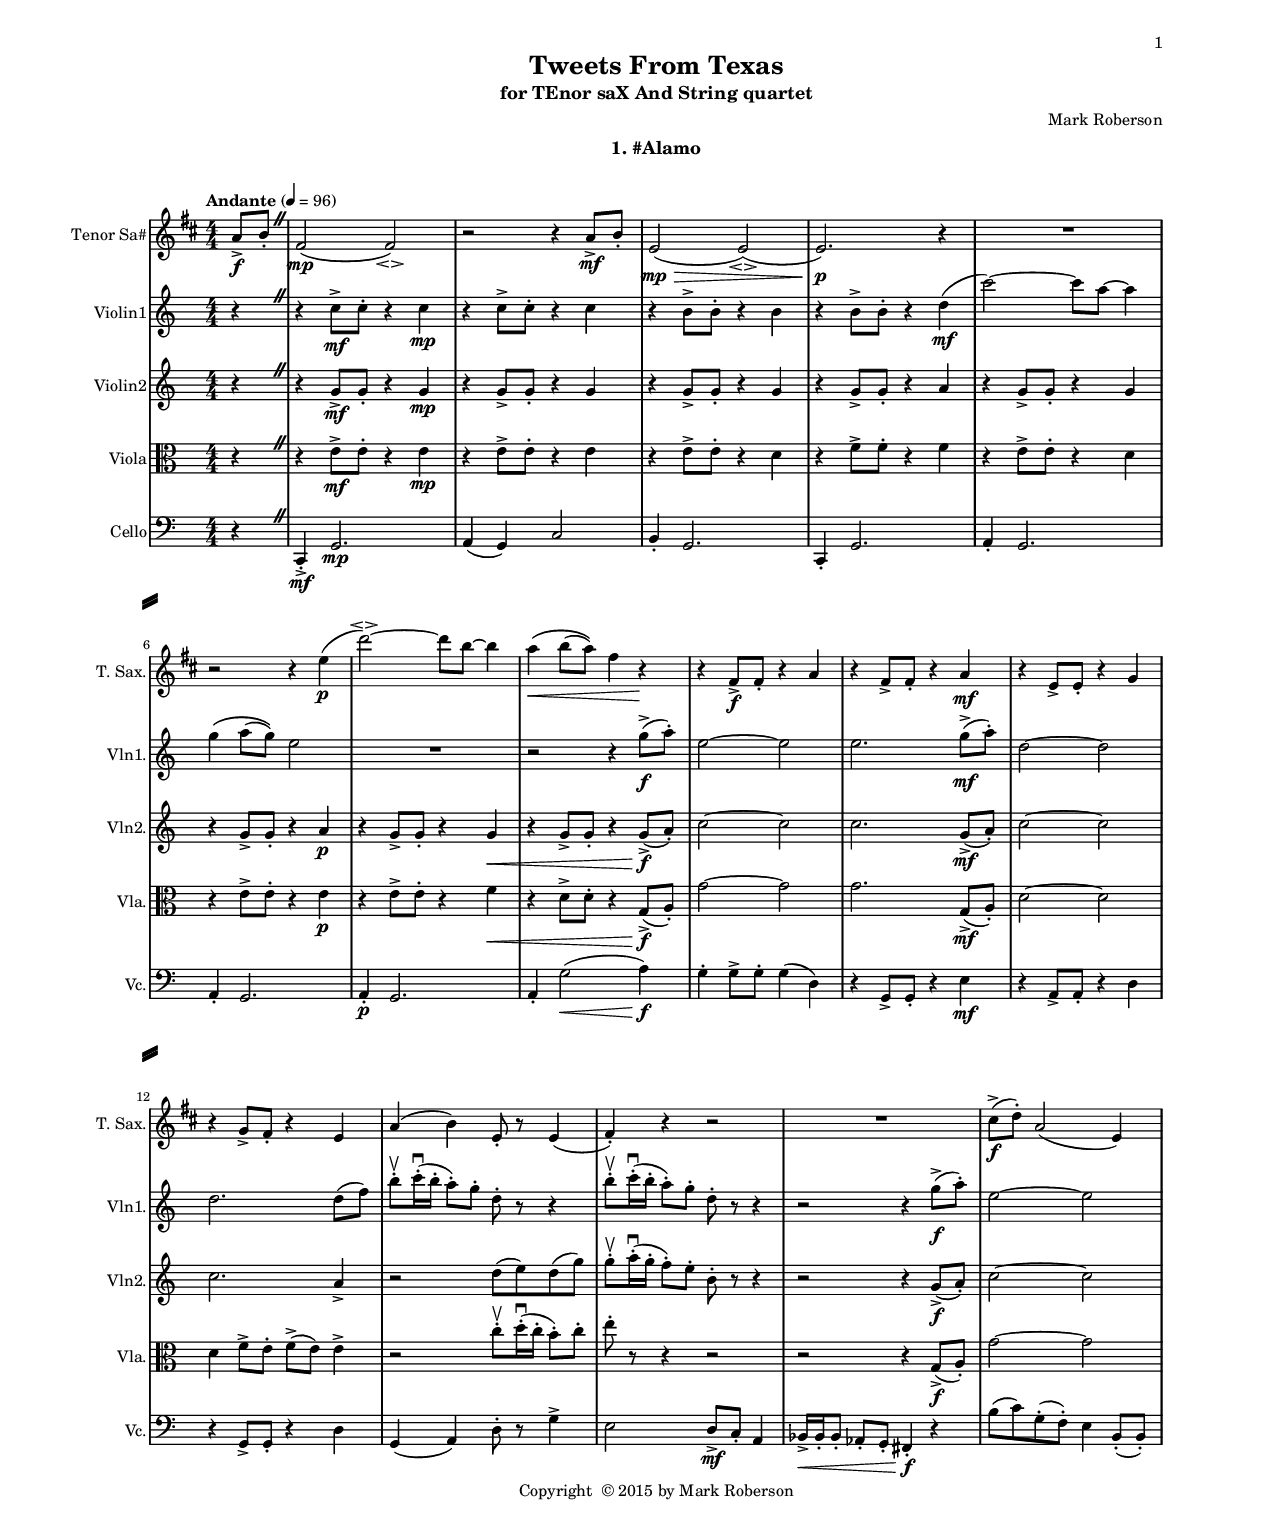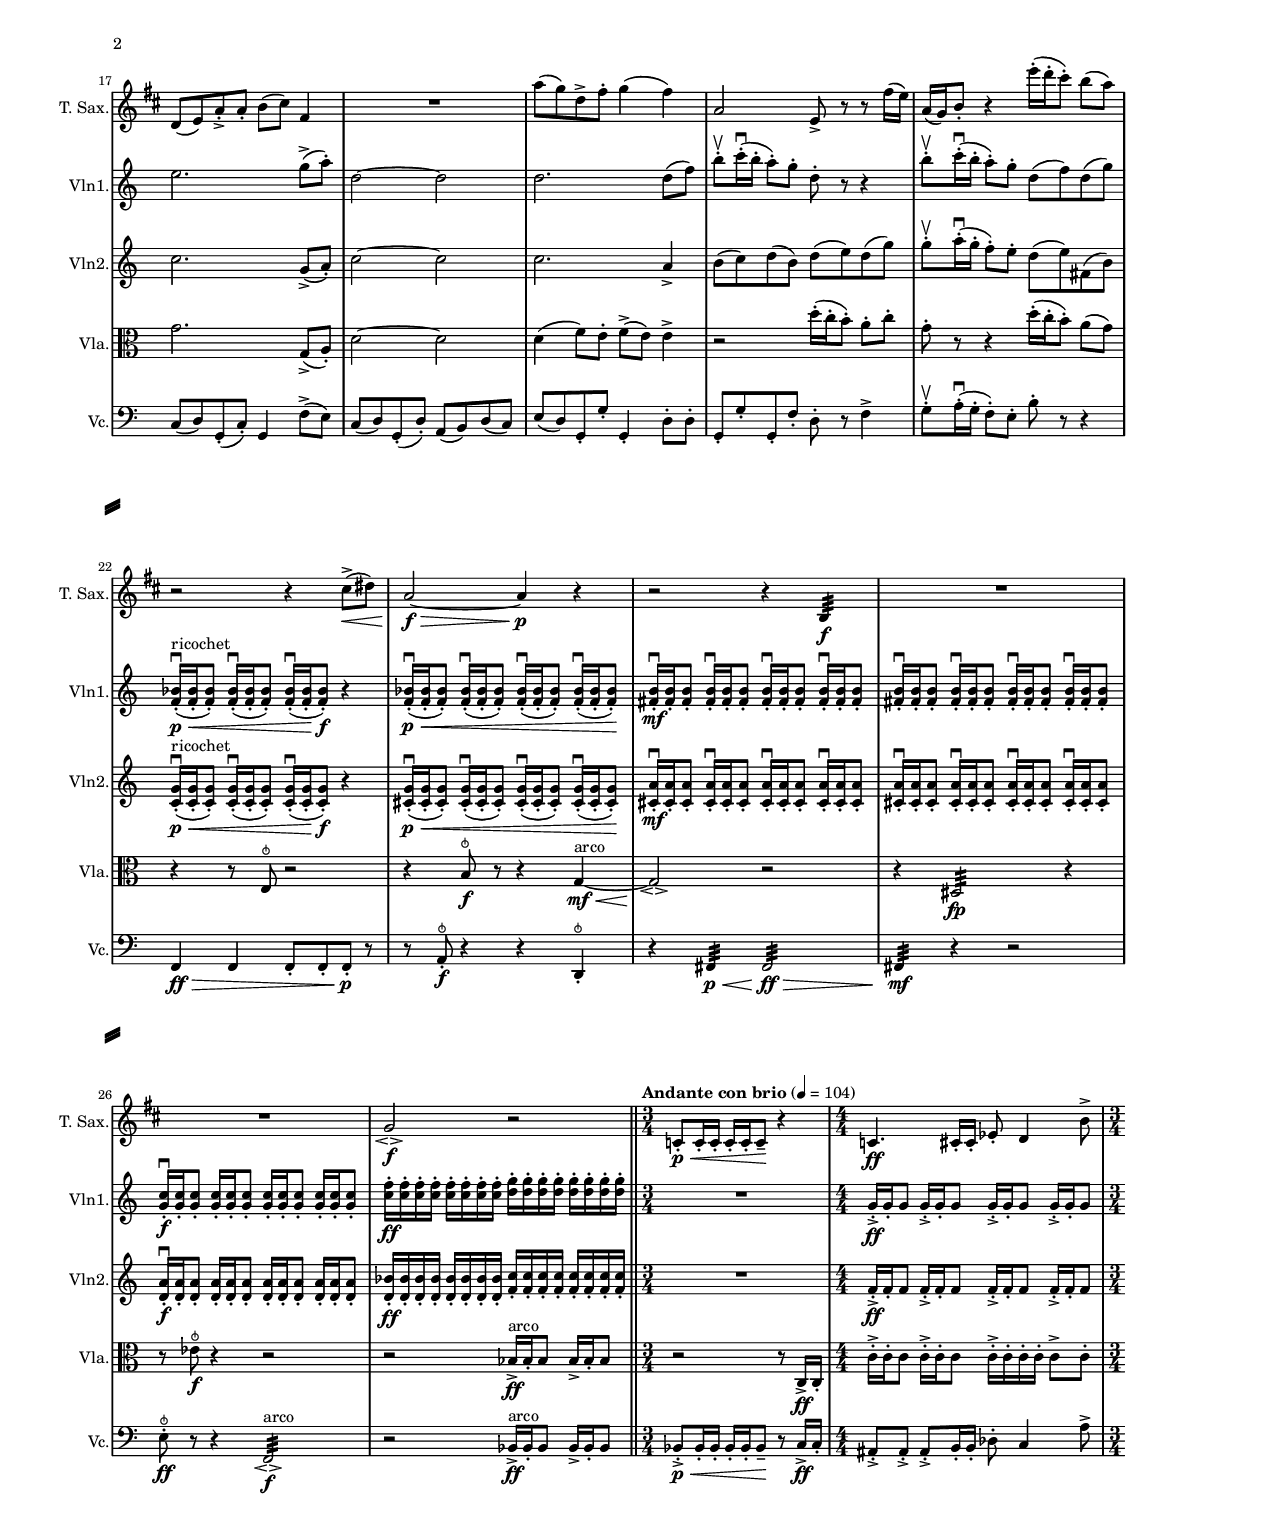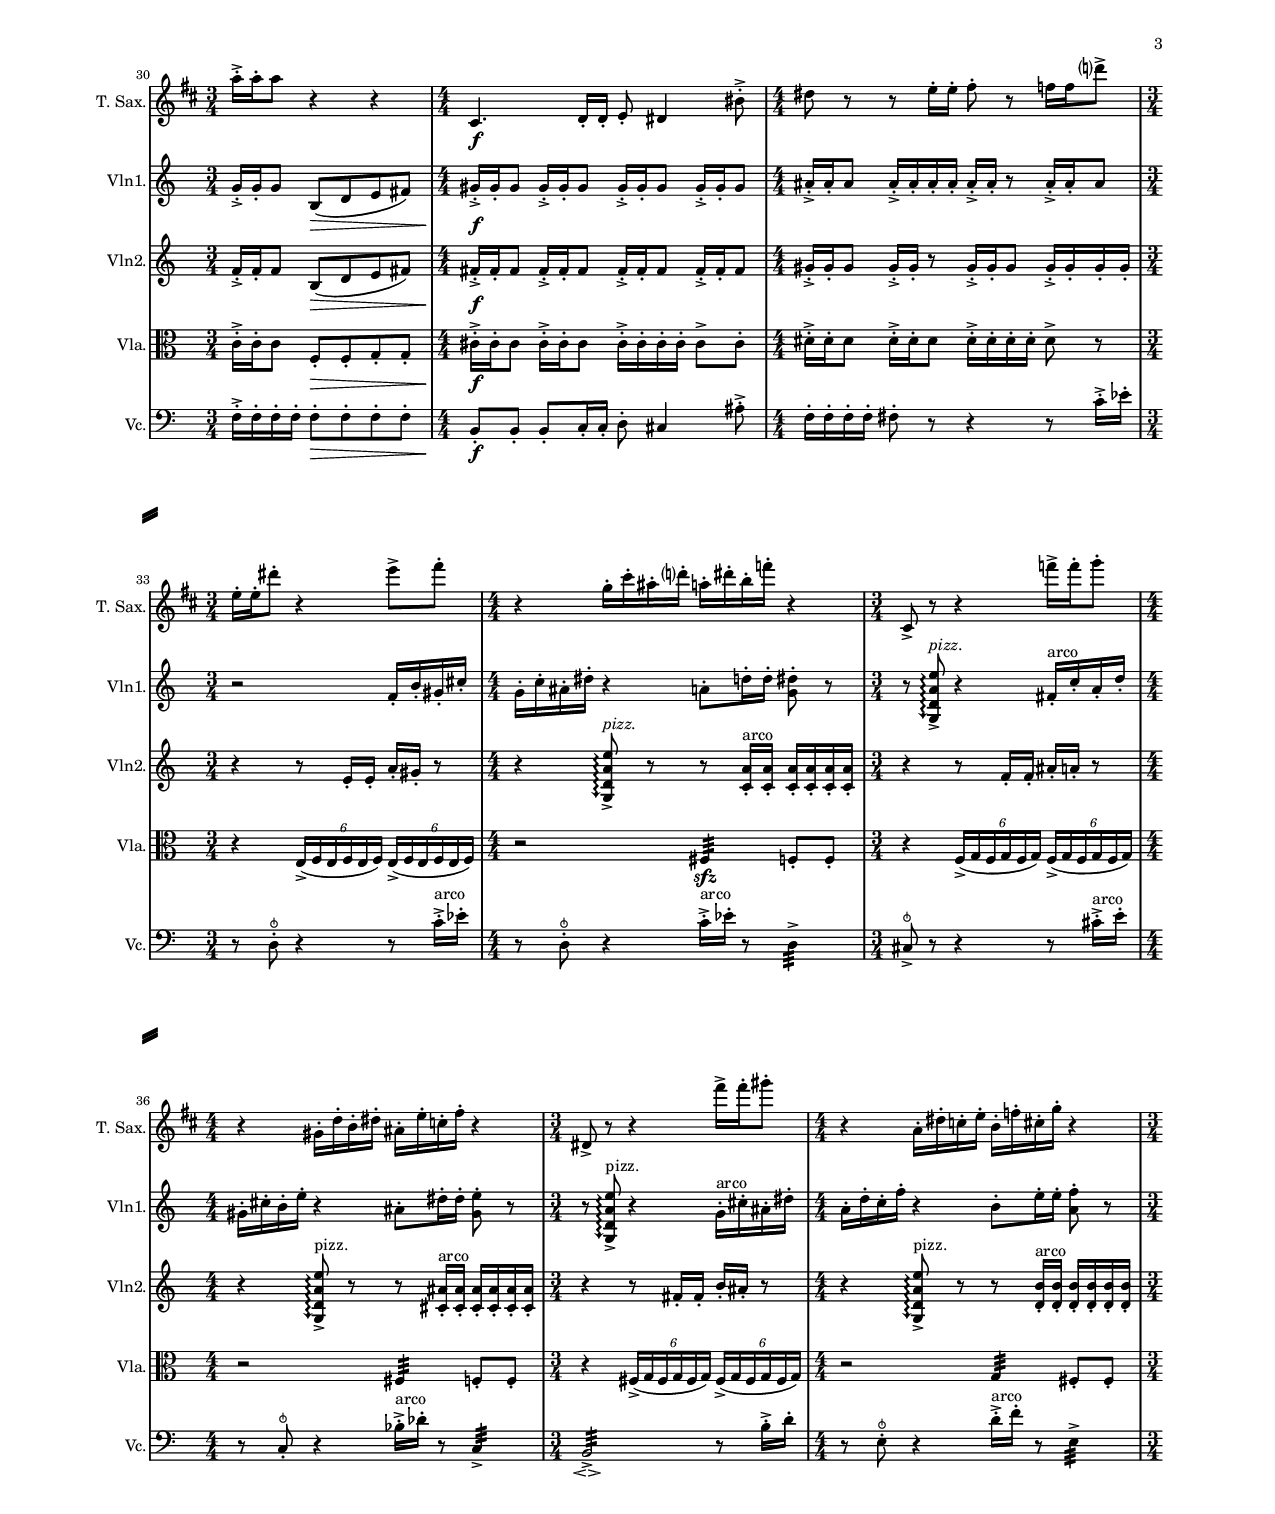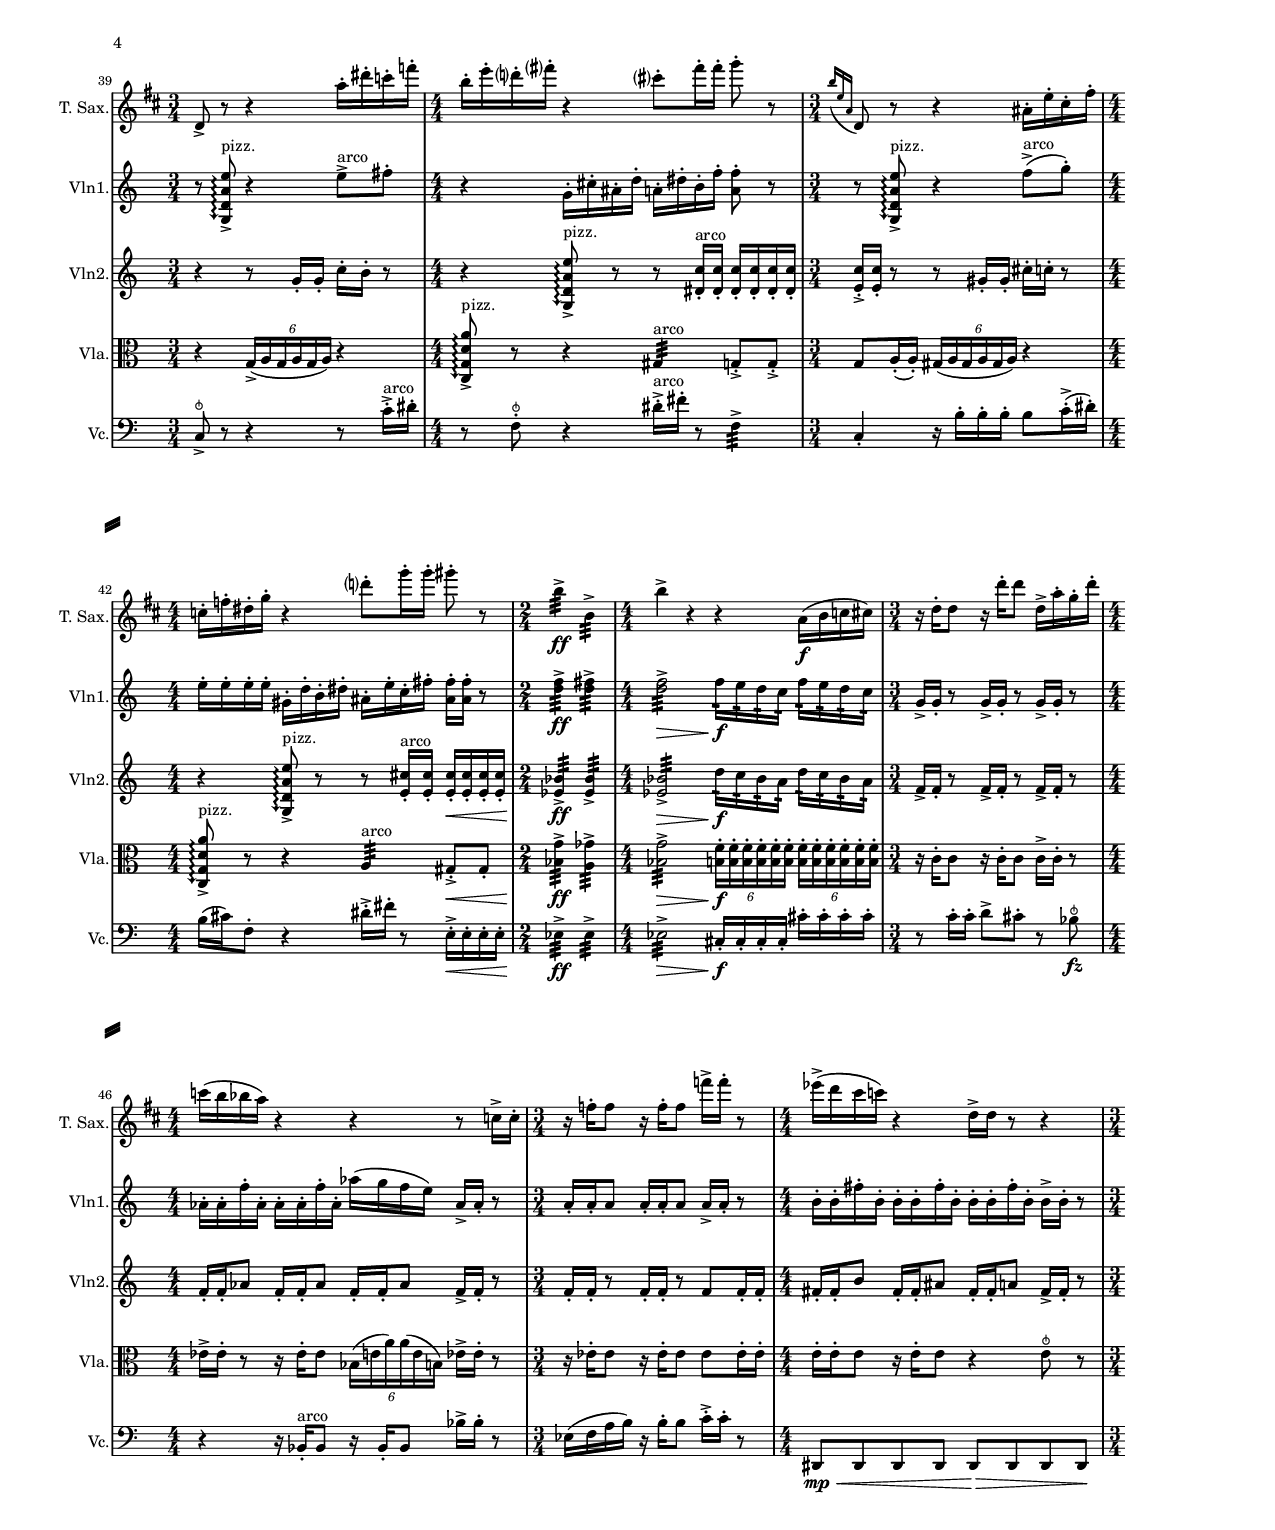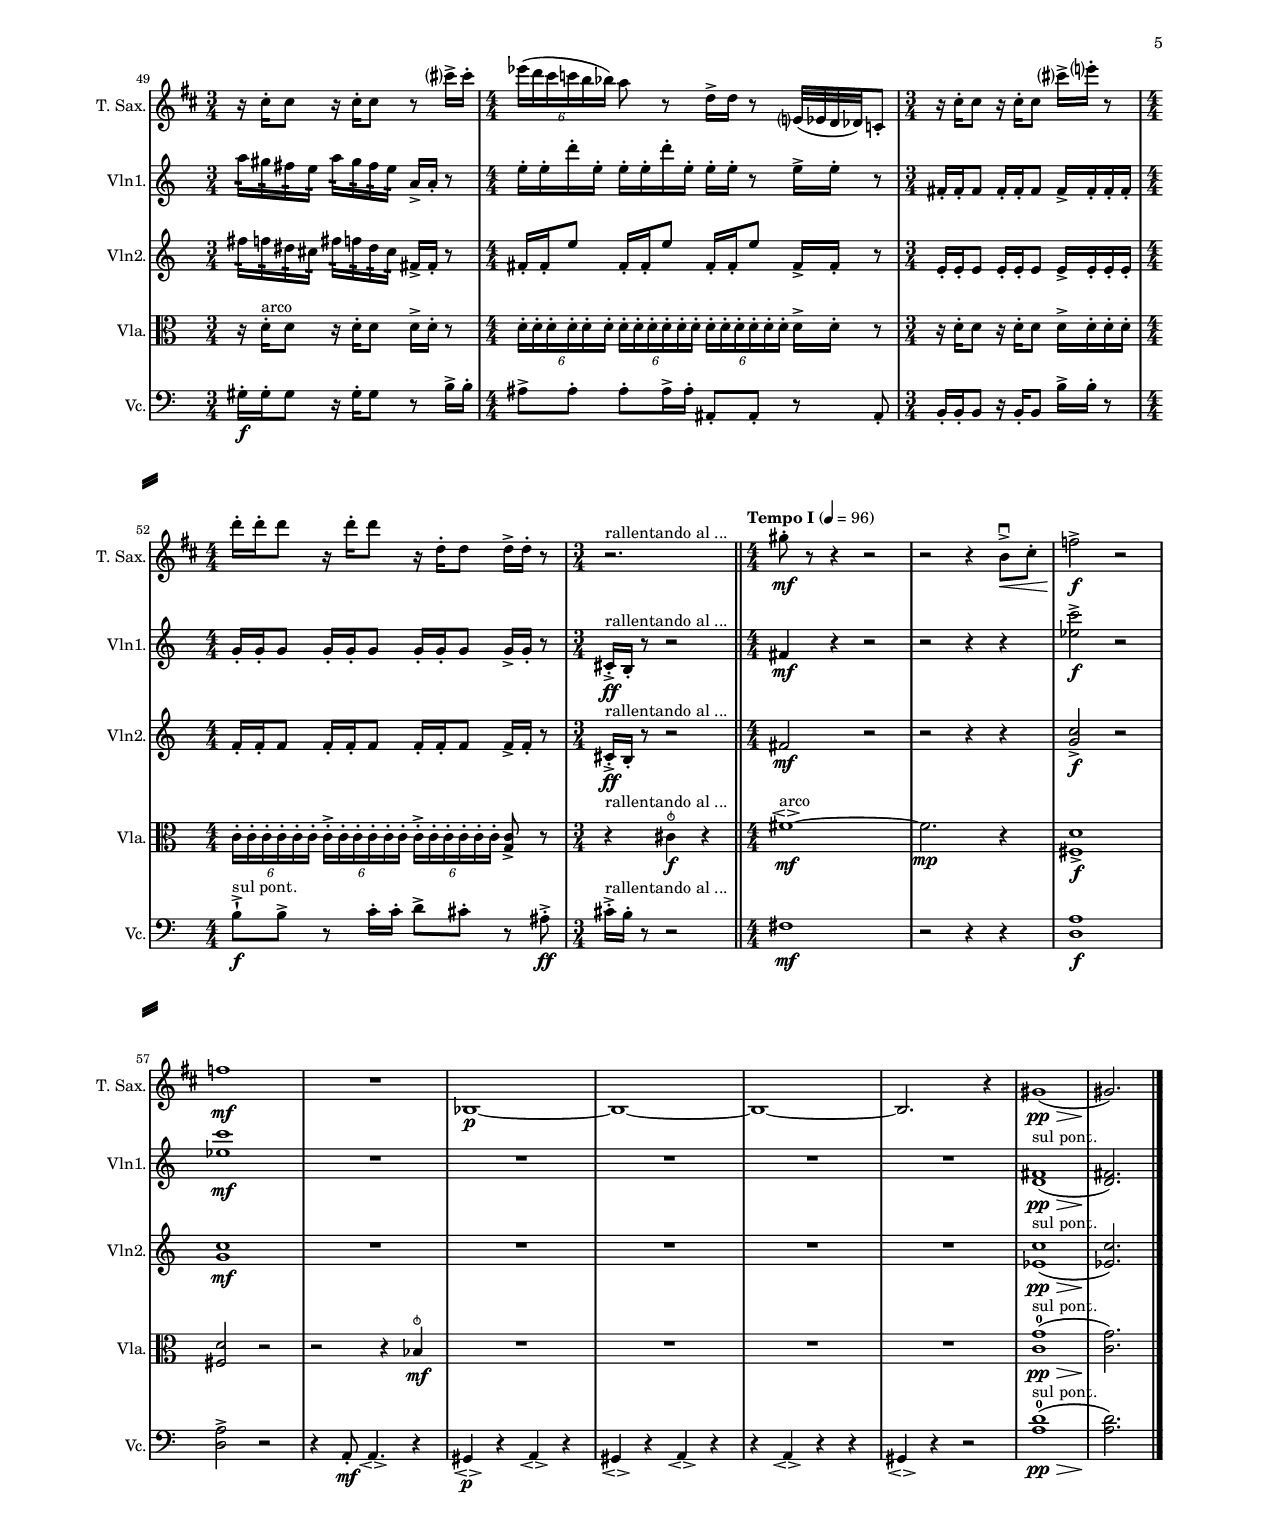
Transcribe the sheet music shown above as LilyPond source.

%=============================================
%   created by MuseScore Version: 1.3
%          Monday, July 13, 2015
%=============================================

\version "2.12.0"


#(set-default-paper-size "letter")
#(set-global-staff-size 14)

\paper {
  inner-margin = 0.75\in
  outer-margin = 0.75\in
  top-margin    = 0.5\in
  bottom-margin = 0.75\in
  indent = 0 \mm 
  ragged-last-bottom = ##f
  ragged-bottom = ##f  
  system-separator-markup = \slashSeparator 
  first-page-number = 1
  print-first-page-number = ##t  
  two-sided = ##t
  binding-offset = 0.25\in
  print-all-headers = ##t
  }

\header {
    title = "Tweets From Texas"
    subtitle = "for TEnor saX And String quartet"
    %    subtitle = "1. #Alamo"
    composer = "Mark Roberson"
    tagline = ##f
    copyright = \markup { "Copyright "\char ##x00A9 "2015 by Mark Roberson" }    
    }

ATSaxvoiceAA = \relative c'{
    \set Staff.instrumentName = #"Tenor Sa#"
    \set Staff.shortInstrumentName = #"T. Sax."
    \clef treble
    %staffkeysig
    \key d \major 
    %barkeysig: 
    \key d \major 
    %bartimesig: 
    \time 4/4 
    \partial 4*1
    \override BreathingSign #'text = \markup {
      \musicglyph #"scripts.caesura.straight"
    }
    \tempo "Andante" 4 = 96  
    a'8->  \f b-.  \breathe      | % 1
    fis2( \mp fis\espressivo )      | % 2
    r r4 a8->  \mf b-.       | % 3
    e,2( \> \mp e\espressivo )(      | % 4
    e2.) \! \p r4      | % 5
    R1  | % 
    r2 r4 e'( \p      | % 7
    d'2~\espressivo ) d8 b~ b4      | % 8
    a\( \< b8( a)\) fis4 r \!     | % 9
    r fis,8->  \f fis-.  r4 a      | % 10
    r fis8->  fis-.  r4 a \mf     | % 11
    r e8->  e-.  r4 g      | % 12
    r g8->  fis-.  r4 e       | % 13
    a( b) e,8-.  r e4(      | % 14
    fis-. ) r r2      | % 15
    R1     | % 16
    cis'8-> \f ( d-. ) a2( e4)      | % 17
    d8( e) a-> -.  a-.  b( cis) fis,4      | % 18
    R1  | % 
    a'8( g) d->  fis-.  g4( fis)      | % 20
    a,2 e8->  r r fis'16( e)      | % 21
    a,( g) b8-.  r4 e'16-. ( d-.  cis8-. ) b( a)      | % 22
    r2 r4 cis,8-> ( \< dis)      | % 23
    a2~ \> \! \f a4 \! \p r      | % 24
    r2 r4 b,:32  \f      | % 25
    R1 *2  | % 
    g'2\espressivo  \f r       \bar "||"   | % 28
    %bartimesig: 
    \time 3/4 
    \tempo "Andante con brio" 4 = 104
    c,8-.  \< \p c16-.  c-.  c-.  c-.  c8--  \! r4      | % 29
    %bartimesig: 
    \time 4/4 
    c4. \ff cis16-.  cis-.  ees8-.  d4 b'8->       | % 30
    %bartimesig: 
    \time 3/4 
    a'16-> -.  a-.  a8 r4 r %bartimesig: 
    \time 3/4 
         | % 31
    %bartimesig: 
    \time 4/4 
    cis,,4. \f d16-.  d-.  e8-.  dis4 bis'8-> -.       | % 32
    %bartimesig: 
    \time 4/4 
    dis8 r r e16-.  e-.  fis8-.  r f16 f d'8->       | % 33
    %bartimesig: 
    \time 3/4 
    e,16-.  e-.  dis'8-.  r4 e8->  fis-.       | % 34
    %bartimesig: 
    \time 4/4 
    r4 g,16-.  cis-.  ais-.  d-.  a-.  dis-.  b-.  f'-.  r4      | % 35
    %bartimesig: 
    \time 3/4 
    cis,,8->  r r4 f''16->  f-.  g8-.       | % 36
    %bartimesig: 
    \time 4/4 
    r4 gis,,16-.  d'-.  b-.  dis-.  ais-.  e'-.  c-.  fis-.  r4      | % 37
    %bartimesig: 
    \time 3/4 
    dis,8->  r r4 fis''16->  fis-.  gis8-.       | % 38
    %bartimesig: 
    \time 4/4 
    r4 a,,16-.  dis-.  c-.  e-.  b-.  f'-.  cis-.  g'-.  r4      | % 39
    %bartimesig: 
    \time 3/4 
    d,8->  r r4 a''16-.  dis-.  c-.  f-.       | % 40
    %bartimesig: 
    \time 4/4 
    b,16-.  e-.  d-.  fis-.  r4 cis8-.  fis16-.  fis-.  g8-.  r      | % 41
    %bartimesig: 
    \time 3/4 
    \grace {\stemUp b,16(  [ e, a, ] } \stemNeutral d,8) r r4 ais'16-.  e'-.  cis-.  fis-.       | % 42
    %bartimesig: 
    \time 4/4 
    c16-.  f-.  dis-.  g-.  r4 d'8-.  g16-.  g-.  gis8-.  r      | % 43
    %bartimesig: 
    \time 2/4 
    b,4:32 ->  \ff b,:32 ->       | % 44
    %bartimesig: 
    \time 4/4 
    b'4->  r r a,16( \f b c cis)      | % 45
    %bartimesig: 
    \time 3/4 
    r16 d-.  d8 r16 d'-.  d8 d,16->  a'-.  g-.  d'-.       | % 46
    %bartimesig: 
    \time 4/4 
    c16( b bes a) r4 r r8 c,16->  c-.       | % 47
    %bartimesig: 
    \time 3/4 
    r16 f-.  f8 r16 f-.  f8 f'16->  f-.  r8      | % 48
    %bartimesig: 
    \time 4/4 
    ees16-> ( d cis c) r4 d,16->  d r8 r4      | % 49
    %bartimesig: 
    \time 3/4 
    r16 cis-.  cis8 r16 cis-.  cis8 r cis'16->  cis-.       | % 50
    %bartimesig: 
    \time 4/4 
    \times 4/6{ees16( d cis c b bes)  } a8 r d,16->  d r8 e,32( ees d des) c8-.       | % 51
    %bartimesig: 
    \time 3/4 
    r16 cis'-.  cis8 r16 cis-.  cis8 cis'16->  e-.  r8      | % 52
    %bartimesig: 
    \time 4/4 
    d16-.  d-.  d8 r16 d-.  d8 r16 d,-.  d8 d16->  d-.  r8      | % 53
    %bartimesig: 
    \time 3/4 
    r2. ^\markup {\upright  "rallentando al ..."}      \bar "||"      | % 54
    %bartimesig: 
    \time 4/4 
    \tempo "Tempo I" 4 = 96  
    gis8-.  \mf r r4 r2     | % 55
    r2 r4 b,8-> \downbow  \< cis-.       | % 56
    f2-> \f r      | % 57
    f1 \mf     | % 58
    R1  | % 
    bes,,1~ \p      | % 60
    bes~      | % 61
    bes~      | % 62
    bes2. r4      | % 63
    gis'1( \> \pp      | % 64
    gis2.) \! \bar "|." 
}% end of last bar in partorvoice

 

AVlnvoiceBA = \relative c'{
    \set Staff.instrumentName = #"Violin1"
    \set Staff.shortInstrumentName = #"Vln1."
    \clef treble
    %staffkeysig
    \key c \major 
    %bartimesig: 
    \time 4/4 
    \partial 4*1
    \override BreathingSign #'text = \markup {
      \musicglyph #"scripts.caesura.straight"
    }
    \tempo "Andante" 4 = 96  
    r4 \breathe      | % 1
    r c'8->  \mf c-.  r4 c \mp      | % 2
    r c8->  c-.  r4 c      | % 3
    r b8->  b-.  r4 b      | % 4
    r b8->  b-.  r4 d( \mf      | % 5
    c'2~) c8 a~ a4      | % 6
    g\( a8( g)\) e2      | % 7
    R1  | % 
    r2 r4 g8-> ( \f a-. )      | % 9
    e2~ e      | % 10
    e2. g8-> ( \mf a-. )      | % 11
    d,2~ d      | % 12
    d2. d8( f)      | % 13
    b-. \upbow  c16-. \downbow ( b-.  a8-. ) g-.  d-.  r r4      | % 14
    b'8-. \upbow  c16-. \downbow ( b-.  a8-. ) g-.  d-.  r r4      | % 15
    r2 r4 g8-> ( \f a-. )      | % 16
    e2~ e      | % 17
    e2. g8-> ( a-. )      | % 18
    d,2~ d      | % 19
    d2. d8( f)      | % 20
    b-. \upbow  c16-. \downbow ( b-.  a8-. ) g-.  d-.  r r4      | % 21
    b'8-. \upbow  c16-. \downbow ( b-.  a8-. ) g-.  d( f) d( g)      | % 22
    <f, bes>16-. \downbow ( ^\markup {\upright  "ricochet"} \< \p <f bes>-.  <f bes>8-. ) <f bes>16-. \downbow ( <f bes>-.  <f bes>8-. ) <f bes>16-. \downbow ( <f bes>-.  <f bes>8-. ) \f r4      | % 23
    <f bes>16-. \downbow ( \< \p <f bes>-.  <f bes>8-. ) <f bes>16-. \downbow ( <f bes>-.  <f bes>8-. ) <f bes>16-. \downbow ( <f bes>-.  <f bes>8-. ) <f bes>16-. \downbow ( <f bes>-.  <f bes>8-. ) \!    | % 24
    <fis b>16-. \downbow  \mf <fis b>-.  <fis b>8-.  <fis b>16-. \downbow  <fis b>-.  <fis b>8-.  <fis b>16-. \downbow  <fis b>-.  <fis b>8-.  <fis b>16-. \downbow  <fis b>-.  <fis b>8-.       | % 25
    <fis b>16-. \downbow  <fis b>-.  <fis b>8-.  <fis b>16-. \downbow  <fis b>-.  <fis b>8-.  <fis b>16-. \downbow  <fis b>-.  <fis b>8-.  <fis b>16-. \downbow  <fis b>-.  <fis b>8-.       | % 26
    <g c>16-. \downbow  \f <g c>-.  <g c>8-.  <g c>16-.  <g c>-.  <g c>8-.  <g c>16-.  <g c>-.  <g c>8-.  <g c>16-.  <g c>-.  <g c>8-.       | % 27
    <c f>16-.  \ff <c f>-.  <c f>-.  <c f>-.  <c f>-.  <c f>-.  <c f>-.  <c f>-.  <d g>-.  <d g>-.  <d g>-.  <d g>-.  <d g>-.  <d g>-.  <d g>-.  <d g>-.    \bar "||"       | % 28
    %bartimesig: 
    \time 3/4 
    \tempo "Andante con brio" 4 = 104
    R2.  | % 
    %bartimesig: 
    \time 4/4 
    g,16-> -.  \ff g-.  g8 g16-> -.  g-.  g8 g16-> -.  g-.  g8 g16-> -.  g-.  g8      | % 30
    %bartimesig: 
    \time 3/4 
    g16-> -.  g-.  g8 b,( \> d e fis)  | % 31
    %bartimesig: 
    \time 4/4 
    gis16-> -.  \f gis-.  gis8 gis16-> -.  gis-.  gis8 gis16-> -.  gis-.  gis8 gis16-> -.  gis-.  gis8      | % 32
    %bartimesig: 
    \time 4/4 
    ais16-> -.  ais-.  ais8 ais16-> -.  ais-.  ais-.  ais-.  ais-> -.  ais-.  r8 ais16-> -.  ais-.  ais8      | % 33
    %bartimesig: 
    \time 3/4 
    r2 f16-.  b-.  gis-.  cis-.       | % 34
    %bartimesig: 
    \time 4/4 
    g16-.  c-.  ais-.  dis-.  r4 a8-.  d16-.  d-.  <g, dis'>8-.  r      | % 35
    %bartimesig: 
    \time 3/4 
    r8 \arpeggioArrowDown <g, d' a' e'>\arpeggio ->  ^\markup {\italic "pizz."} r4 fis'16-.  ^\markup {\upright  "arco"} c'-.  a-.  d-.       | % 36
    %bartimesig: 
    \time 4/4 
    gis,16-.  cis-.  b-.  e-.  r4 ais,8-.  dis16-.  dis-.  <gis, e'>8-.  r      | % 37
    %bartimesig: 
    \time 3/4 
    r8 \arpeggioArrowDown <g, d' a' e'>\arpeggio ->  ^\markup {\upright  "pizz."} r4 g'16-.  ^\markup {\upright  "arco"} cis-.  ais-.  dis-.       | % 38
    %bartimesig: 
    \time 4/4 
    a16-.  d-.  c-.  f-.  r4 b,8-.  e16-.  e-.  <a, f'>8-.  r      | % 39
    %bartimesig: 
    \time 3/4 
    r8 \arpeggioArrowDown <g, d' a' e'>\arpeggio ->  ^\markup {\upright  "pizz."} r4 e''8->  ^\markup {\upright  "arco"} fis-.       | % 40
    %bartimesig: 
    \time 4/4 
    r4 g,16-.  cis-.  ais-.  d-.  a-.  dis-.  b-.  f'-.  <a, f'>8-.  r      | % 41
    %bartimesig: 
    \time 3/4 
    \grace { s16 s s } 
    r8 \arpeggioArrowDown <g, d' a' e'>\arpeggio ->  ^\markup {\upright  "pizz."} r4 f''8-> ( ^\markup {\upright  "arco"} g-. )      | % 42
    %bartimesig: 
    \time 4/4 
    e16-.  e-.  e-.  e-.  gis,-.  d'-.  b-.  dis-.  ais-.  e'-.  c-.  fis-. <ais, fis'>-.  <ais fis'>-.  r8      | % 43
    %bartimesig: 
    \time 2/4 
    <d f>4:32 ->  \ff <d fis>:32 ->       | % 44
    %bartimesig: 
    \time 4/4 
    <d f>2:32 -> \> f16:32 \f e: d: c: f: e: d: c:      | % 45
    %bartimesig: 
    \time 3/4 
    g16->  g-.  r8 g16->  g-.  r8 g16->  g-.  r8      | % 46
    %bartimesig: 
    \time 4/4 
    aes16-.  aes-.  f'-.  aes,-.  aes-.  aes-.  f'-.  aes,-.  aes'( g f e) aes,->  aes-.  r8      | % 47
    %bartimesig: 
    \time 3/4 
    a16-.  a-.  a8 a16-.  a-.  a8 a16->  a-.  r8      | % 48
    %bartimesig: 
    \time 4/4 
    b16-.  b-.  fis'-.  b,-.  b-.  b-.  fis'-.  b,-.  b-.  b-.  fis'-.  b,-.  b->  b-.  r8      | % 49
    %bartimesig: 
    \time 3/4 
    a'16:32 gis: fis: e: a: gis: fis: e: a,->  a-.  r8      | % 50
    %bartimesig: 
    \time 4/4 
    e'16-.  e-.  d'-.  e,-.  e-.  e-.  d'-.  e,-.  e-.  e-.  r8 e16->  e-.  r8      | % 51
    %bartimesig: 
    \time 3/4 
    fis,16-.  fis-.  fis8 fis16-.  fis-.  fis8 fis16->  fis-.  fis-.  fis-.       | % 52
    %bartimesig: 
    \time 4/4 
    g16-.  g-.  g8 g16-.  g-.  g8 g16-.  g-.  g8 g16->  g-.  r8      | % 53
    %bartimesig: 
    \time 3/4 
    cis,16-. -> \ff ^\markup {\upright  "rallentando al ..."}  b-. r8 r2  \bar "||"      | % 54
    %bartimesig: 
    \time 4/4 
    \tempo "Tempo I" 4 = 96  
    fis'4 \mf r r2      | % 55
    r2 r4 r      | % 56
    <ees' c'>2-> \f r      | % 57
    <ees c'>1 \mf     | % 58
    R1 *5  | % 
    <d, fis>1( \> \pp ^\markup {\upright  "sul pont."}      | % 64
    <d fis>2.) \! \bar "|." 
}% end of last bar in partorvoice

 

AVlnvoiceCA = \relative c'{
    \set Staff.instrumentName = #"Violin2"
    \set Staff.shortInstrumentName = #"Vln2."
    \clef treble
    %staffkeysig
    \key c \major 
    %bartimesig: 
    \time 4/4 
    \partial 4*1
    \override BreathingSign #'text = \markup {
      \musicglyph #"scripts.caesura.straight"
    }
    \tempo "Andante" 4 = 96  
    r4 \breathe      | % 1
    r g'8->  \mf g-.  r4 g \mp      | % 2
    r g8->  g-.  r4 g      | % 3
    r g8->  g-.  r4 g      | % 4
    r g8->  g-.  r4 a      | % 5
    r g8->  g-.  r4 g      | % 6
    r g8->  g-.  r4 a \p      | % 7
    r g8->  g-.  r4 g \<     | % 8
    r g8->  g-.  r4 g8-> ( \f a-. )      | % 9
    c2~ c      | % 10
    c2. g8-> ( \mf a-. )      | % 11
    c2~ c      | % 12
    c2. a4->       | % 13
    r2 d8( e) d( g)      | % 14
    g-. \upbow  a16-. \downbow ( g-.  f8-. ) e-.  b-.  r r4      | % 15
    r2 r4 g8-> ( \f a-. )      | % 16
    c2~ c      | % 17
    c2. g8-> ( a-. )      | % 18
    c2~ c      | % 19
    c2. a4->       | % 20
    b8( c) d( b) d( e) d( g)      | % 21
    g-. \upbow  a16-. \downbow ( g-.  f8-. ) e-.  d( e) fis,( b)      | % 22
    <c, g'>16-. \downbow ( \< \p ^\markup {\upright  "ricochet"} <c g'>-.  <c g'>8-. ) <c g'>16-. \downbow ( <c g'>-.  <c g'>8-. ) <c g'>16-. \downbow ( <c g'>-.  <c g'>8-. ) \f r4      | % 23
    <cis g'>16-. \downbow ( \< \p <cis g'>-.  <cis g'>8-. ) <cis g'>16-. \downbow ( <cis g'>-.  <cis g'>8-. ) <cis g'>16-. \downbow ( <cis g'>-.  <cis g'>8-. ) <cis g'>16-. \downbow ( <cis g'>-.  <cis g'>8-. ) \!      | % 24
    <cis a'>16-. \downbow  \mf <cis a'>-.  <cis a'>8-.  <cis a'>16-. \downbow  <cis a'>-.  <cis a'>8-.  <cis a'>16-. \downbow  <cis a'>-.  <cis a'>8-.  <cis a'>16-. \downbow  <cis a'>-.  <cis a'>8-.       | % 25
    <cis a'>16-. \downbow  <cis a'>-.  <cis a'>8-.  <cis a'>16-. \downbow  <cis a'>-.  <cis a'>8-.  <cis a'>16-. \downbow  <cis a'>-.  <cis a'>8-.  <cis a'>16-. \downbow  <cis a'>-.  <cis a'>8-.       | % 26
    <d a'>16-. \downbow  \f <d a'>-.  <d a'>8-.  <d a'>16-.  <d a'>-.  <d a'>8-.  <d a'>16-.  <d a'>-.  <d a'>8-.  <d a'>16-.  <d a'>-.  <d a'>8-.       | % 27
    <d bes'>16-.  \ff <d bes'>-.  <d bes'>-.  <d bes'>-.  <d bes'>-.  <d bes'>-.  <d bes'>-.  <d bes'>-.  <f c'>-.  <f c'>-.  <f c'>-.  <f c'>-.  <f c'>-.  <f c'>-.  <f c'>-.  <f c'>-.  \bar "||"     | % 28
    %bartimesig: 
    \time 3/4 
    \tempo "Andante con brio" 4 = 104
    R2.  | % 
    %bartimesig: 
    \time 4/4 
    f16-> -.  \ff f-.  f8 f16-> -.  f-.  f8 f16-> -.  f-.  f8 f16-> -.  f-.  f8      | % 30
    %bartimesig: 
    \time 3/4 
    f16-> -.  f-.  f8 b,( \> d e fis)  | % 31
    %bartimesig: 
    \time 4/4 
    fis16-> -.  \f fis-.  fis8 fis16-> -.  fis-.  fis8 fis16-> -.  fis-.  fis8 fis16-> -.  fis-.  fis8      | % 32
    %bartimesig: 
    \time 4/4 
    gis16-> -.  gis-.  gis8 gis16-> -.  gis-.  r8 gis16-> -.  gis-.  gis8 gis16-> -.  gis-.  gis-.  gis-.       | % 33
    %bartimesig: 
    \time 3/4 
    r4 r8 e16-.  e-.  a-.  gis-.  r8      | % 34
    %bartimesig: 
    \time 4/4 
    r4 \arpeggioArrowDown <g, d' a' e'>8\arpeggio ->  ^\markup {\italic "pizz."} r r <c a'>16-.  ^\markup {\upright  "arco"} <c a'>-.  <c a'>-.  <c a'>-.  <c a'>-.  <c a'>-.       | % 35
    %bartimesig: 
    \time 3/4 
    r4 r8 f16-.  f-.  ais-.  a-.  r8      | % 36
    %bartimesig: 
    \time 4/4 
    r4 \arpeggioArrowDown <g, d' a' e'>8\arpeggio ->  ^\markup {\upright  "pizz."} r r <cis ais'>16-.  ^\markup {\upright  "arco"} <cis ais'>-.  <cis ais'>-.  <cis ais'>-.  <cis ais'>-.  <cis ais'>-.       | % 37
    %bartimesig: 
    \time 3/4 
    r4 r8 fis16-.  fis-.  b-.  ais-.  r8      | % 38
    %bartimesig: 
    \time 4/4 
    r4 \arpeggioArrowDown <g, d' a' e'>8\arpeggio ->  ^\markup {\upright  "pizz."} r r <d' b'>16-.  ^\markup {\upright  "arco"} <d b'>-.  <d b'>-.  <d b'>-.  <d b'>-.  <d b'>-.       | % 39
    %bartimesig: 
    \time 3/4 
    r4 r8 g16-.  g-.  c-.  b-.  r8      | % 40
    %bartimesig: 
    \time 4/4 
    r4 \arpeggioArrowDown <g, d' a' e'>8\arpeggio ->  ^\markup {\upright  "pizz."} r r <dis' c'>16-.  ^\markup {\upright  "arco"} <dis c'>-.  <dis c'>-.  <dis c'>-.  <dis c'>-.  <dis c'>-.       | % 41
    %bartimesig: 
    \time 3/4 
    \grace { s16 s s } 
    <e c'>16-. ->  <e c'>-.  r8 r gis16-.  gis-.  cis-.  c-.  r8      | % 42
    %bartimesig: 
    \time 4/4 
    r4 \arpeggioArrowDown <g, d' a' e'>8\arpeggio ->  ^\markup {\upright  "pizz."} r r <e' cis'>16-.  ^\markup {\upright  "arco"} <e cis'>-.  <e cis'>-.  \< <e cis'>-.  <e cis'>-.  <e cis'>-.       | % 43
    %bartimesig: 
    \time 2/4 
    <ees bes'>4:32 ->  \! \ff <ees bes'>:32 ->       | % 44
    %bartimesig: 
    \time 4/4 
    <ees bes'>2:32 -> \> d'16:32 \f c: bes: a: d: c: bes: a:      | % 45
    %bartimesig: 
    \time 3/4 
    f16->  f-.  r8 f16->  f-.  r8 f16->  f-.  r8      | % 46
    %bartimesig: 
    \time 4/4 
    f16-.  f-.  aes8 f16-.  f-.  aes8 f16-.  f-.  aes8 f16->  f-.  r8      | % 47
    %bartimesig: 
    \time 3/4 
    f16-.  f-.  r8 f16-.  f-.  r8 f f16-.  f-.       | % 48
    %bartimesig: 
    \time 4/4 
    fis16-.  fis-.  b8 fis16-.  fis-.  ais8 fis16-.  fis-.  a8 fis16->  fis-.  r8      | % 49
    %bartimesig: 
    \time 3/4 
    fis'16:32 f: dis: cis: fis: f: dis: cis: fis,16->  fis-.  r8      | % 50
    %bartimesig: 
    \time 4/4 
    fis16-.  fis-.  e'8 fis,16-.  fis-.  e'8 fis,16-.  fis-.  e'8 fis,16->  fis-.  r8      | % 51
    %bartimesig: 
    \time 3/4 
    e16-.  e-.  e8 e16-.  e-.  e8 e16->  e-.  e-.  e-.       | % 52
    %bartimesig: 
    \time 4/4 
    f16-.  f-.  f8 f16-.  f-.  f8 f16-.  f-.  f8 f16->  f-.  r8      | % 53
    %bartimesig: 
    \time 3/4 
    cis16-. -> \ff ^\markup {\upright  "rallentando al ..."}  b-. r8 r2    \bar "||"      | % 54
    %bartimesig: 
    \time 4/4 
    \tempo "Tempo I" 4 = 96  
    fis'2 \mf r      | % 55
    r2 r4 r      | % 56
    <g c>2-> \f r      | % 57
    <g c>1 \mf      | % 58
    R1 *5  | % 
    <ees c'>1( \> \pp ^\markup {\upright  "sul pont."}      | % 64
    <ees c'>2.) \! \bar "|." 
}% end of last bar in partorvoice

 

AVlavoiceDA = \relative c'{
    \set Staff.instrumentName = #"Viola"
    \set Staff.shortInstrumentName = #"Vla."
    \clef alto
    %staffkeysig
    \key c \major 
    %bartimesig: 
    \time 4/4 
    \partial 4*1
    \override BreathingSign #'text = \markup {
      \musicglyph #"scripts.caesura.straight"
    }
    \tempo "Andante" 4 = 96  
    r4 \breathe      | % 1
    r e8->  \mf e-.  r4 e \mp      | % 2
    r e8->  e-.  r4 e      | % 3
    r e8->  e-.  r4 d      | % 4
    r f8->  f-.  r4 f      | % 5
    r e8->  e-.  r4 d      | % 6
    r e8->  e-.  r4 e \p      | % 7
    r e8->  e-.  r4 f \<      | % 8
    r d8->  d-.  r4 g,8-> ( \f a-. )      | % 9
    g'2~ g      | % 10
    g2. g,8-> ( \mf a-. )      | % 11
    d2~ d      | % 12
    d4 f8->  e-.  f-> ( e) e4->       | % 13
    r2 c'8-. \upbow  d16-. \downbow ( c-.  b8-. ) c-.       | % 14
    e-.  r r4 r2      | % 15
    r r4 g,,8-> ( \f a-. )      | % 16
    g'2~ g      | % 17
    g2. g,8-> ( a-. )      | % 18
    d2~ d      | % 19
    d4( f8) e-.  f-> ( e) e4->       | % 20
    r2 d'16-. ( c-.  b8-. ) a-.  c-.       | % 21
    g-.  r r4 d'16-. ( c-.  b8-. ) a( g)      | % 22
    r4 r8 e, ^\snappizzicato r2      | % 23
    r4 b'8 ^\snappizzicato \f r r4 g~ ^\markup {\upright  "arco"} \mf \<     | % 24
    g2\espressivo \! r      | % 25
    r4 dis2:32  \fp  r4      | % 26
    r8 ees' ^\snappizzicato \f r4 r2   | % 27
    r bes16->  ^\markup {\upright  "arco"} \ff bes-.  bes8 bes16->  bes-.  bes8        \bar "||"     | % 28
    %bartimesig: 
    \time 3/4 
    \tempo "Andante con brio" 4 = 104
    r2 r8 c,16->  \ff c-.       | % 29
    %bartimesig: 
    \time 4/4 
    c'16-> -.  c-.  c8 c16-> -.  c-.  c8 c16-> -.  c-.  c-.  c-.  c8->  c-.       | % 30
    %bartimesig: 
    \time 3/4 
    c16-> -.  c-.  c8 f,-. \> f-.  g-.  g-.     | % 31
    %bartimesig: 
    \time 4/4 
    cis16-> -. \f cis-.  cis8 cis16-> -.  cis-.  cis8 cis16-> -.  cis-.  cis-.  cis-.  cis8->  cis-.       | % 32
    %bartimesig: 
    \time 4/4 
    dis16-> -.  dis-.  dis8 dis16-> -.  dis-.  dis8 dis16-> -.  dis-.  dis-.  dis-.  dis8->  r      | % 33
    %bartimesig: 
    \time 3/4 
    r4 \times 4/6{e,16-> ( f e  f e f)  } \times 4/6{e-> ( f e f e f)  }      | % 34
    %bartimesig: 
    \time 4/4 
    r2 fis4:32  \sfz  f8-.  f-.       | % 35
    %bartimesig: 
    \time 3/4 
    r4 \times 4/6{f16-> ( g f g f g)  } \times 4/6{f-> ( g f g f g)  }      | % 36
    %bartimesig: 
    \time 4/4 
    r2 fis4:32  f8-.  f-.       | % 37
    %bartimesig: 
    \time 3/4 
    r4 \times 4/6{fis16-> ( g fis g fis g)  } \times 4/6{fis-> ( g fis g fis g)  }      | % 38
    %bartimesig: 
    \time 4/4 
    r2 g4:32  fis8-.  fis-.       | % 39
    %bartimesig: 
    \time 3/4 
    r4 \times 4/6{g16-> ( a g a g a)  } r4      | % 40
    %bartimesig: 
    \time 4/4 
    \arpeggioArrowDown <c, g' d' a'>8\arpeggio ->  ^\markup {\upright  "pizz."} r r4 gis':32  ^\markup {\upright  "arco"} g8-. ->  g-. ->       | % 41
    %bartimesig: 
    \time 3/4 
    \grace { s16 s s } 
    g8 a16-. ( a-. ) \times 4/6{gis16( a gis a gis a)  } r4      | % 42
    %bartimesig: 
    \time 4/4 
    \arpeggioArrowDown <c, g' d' a'>8\arpeggio ->  ^\markup {\upright  "pizz."} r r4 a':32  ^\markup {\upright  "arco"} gis8-. ->  \< gis-.       | % 43
    %bartimesig: 
    \time 2/4 
    <bes g'>4:32 -> \ff <a ges'>:32 ->       | % 44
    %bartimesig: 
    \time 4/4 
    <bes g'>2:32 -> \> \times 4/6{<b f'>16-. \f <b f'>-.  <b f'>-.  <b f'>-.  <b f'>-.  <b f'>-.   } \times 4/6{<b f'>-.  <b f'>-.  <b f'>-.  <b f'>-.  <b f'>-.  <b f'>-.   }      | % 45
    %bartimesig: 
    \time 3/4 
    r16 c-.  c8 r16 c-.  c8 c16->  c-.  r8      | % 46
    %bartimesig: 
    \time 4/4 
    ees16->  ees-.  r8 r16 ees-.  ees8 \times 4/6{bes16( e a) a( e b)  } ees16->  ees-.  r8      | % 47
    %bartimesig: 
    \time 3/4 
    r16 ees-.  ees8 r16 ees-.  ees8 ees ees16-.  ees-.       | % 48
    %bartimesig: 
    \time 4/4 
    e16-.  e-.  e8 r16 e-.  e8 r4 e8 ^\snappizzicato r      | % 49
    %bartimesig: 
    \time 3/4 
    r16 d-.  ^\markup {\upright  "arco"} d8 r16 d-.  d8 d16->  d-.  r8      | % 50
    %bartimesig: 
    \time 4/4 
    \times 4/6{d16-.  d-.  d-.  d-.  d-.  d-. } \times 4/6{d-.  d-.  d-.  d-.  d-.  d-.   } \times 4/6{d-.  d-.  d-.  d-.  d-.  d-.   } d16->  d-.  r8      | % 51
    %bartimesig: 
    \time 3/4 
    r16 d-.  d8 r16 d-.  d8 d16->  d-.  d-.  d-.       | % 52
    %bartimesig: 
    \time 4/4 
    \times 4/6{c16-.  c-.  c-.  c-.  c-.  c-.   } \times 4/6{c-. ->  c-.  c-.  c-.  c-.  c-.   } \times 4/6{c-. ->  c-.  c-.  c-.  c-.  c-.   } <g c>8->  r      | % 53
    %bartimesig: 
    \time 3/4 
    r4 ^\markup {\upright  "rallentando al ..."} cis ^\snappizzicato \f r    \bar "||"      | % 54
    %bartimesig: 
    \time 4/4 
    \tempo "Tempo I" 4 = 96  
    fis1~\espressivo  \mf ^\markup {\upright  "arco"}      | % 55
    fis2. \mp r4      | % 56
    <fis, d'>1-> \f     | % 57
    <fis d'>2  r      | % 58
    r2 r4 bes ^\snappizzicato \mf      | % 59
    R1 *4  | % 
    <c g'-0 >1( \> \pp ^\markup {\upright  "sul pont."}      | % 64
    <c g'>2.) \! \bar "|." 
}% end of last bar in partorvoice

 

AVlcvoiceEA = \relative c{
    \set Staff.instrumentName = #"Cello"
    \set Staff.shortInstrumentName = #"Vc."
    \clef bass
    %staffkeysig
    \key c \major 
    %bartimesig: 
    \time 4/4 
    \partial 4*1
    \override BreathingSign #'text = \markup {
      \musicglyph #"scripts.caesura.straight"
    }
    \tempo "Andante" 4 = 96  
    r4 \breathe      | % 1
    c,-. ->  \mf g'2. \mp      | % 2
    a4( g) c2      | % 3
    b4-.  g2.      | % 4
    c,4-.  g'2.      | % 5
    a4-.  g2.      | % 6
    a4-.  g2.      | % 7
    a4-.  \p g2.      | % 8
    a4-.  g'2( \< a4) \! \f      | % 9
    g-.  g8-> g-. g4( d)      | % 10
    r g,8->  g-.  r4 e' \mf      | % 11
    r a,8->  a-.  r4 d      | % 12
    r g,8->  g-.  r4 d'      | % 13
    g,( a) d8-.  r g4->       | % 14
    e2 d8->  \mf c-.  a4      | % 15
    bes16-> \< bes-.  bes8-.  aes-.  g-.  fis4-.  \f r      | % 16
    b'8( c)  g-.(  f-.)  e4  b8-.(  b-.)       | % 17
    c(  d)  g,-.(  c-.)  g4  f'8-> ( e)      | % 18
    c( d) g,-.(  d'-.)  a( b) d( c)      | % 19
    e8( d) g,-.  g'-.  g,4-.  d'8-.  d-.       | % 20
    g,-.  g'-.  g,-.  f'-.  d-.  r f4->       | % 21
    g8-. \upbow  a16-. \downbow ( g-.  f8-. ) e-.  b'-.  r r4      | % 22
    f, \> \ff f f8-.  f-.  f-. \p  r      | % 23
    r a-.  ^\snappizzicato \f r4 r d,-.  ^\snappizzicato      | % 24
    r fis:32  \< \p  fis2:32  \! \> \ff      | % 25
    fis4:32  \! \mf r r2      | % 26
    e'8-.  ^\snappizzicato \ff r r4 f,2:32 \espressivo  ^\markup {\upright  "arco"} \f      | % 27
    r bes16->  ^\markup {\upright  "arco"} \ff bes-.  bes8 bes16->  bes-.  bes8       \bar "||"      | % 28
    %bartimesig: 
    \time 3/4 
    \tempo "Andante con brio" 4 = 104
    bes8-. ->  \< \p bes16-.  bes-.  bes-.  bes-.  bes8--  \! r c16->  \ff c-.       | % 29
    %bartimesig: 
    \time 4/4 
    ais8-. ->  ais-. ->  ais-. ->  b16-.  b-.  des8-.  c4 a'8->       | % 30
    %bartimesig: 
    \time 3/4 
    f16-. ->  f-.  f-.  f-.  f8-. \> f-.  f-.  f-.  %bartimesig: | % 31
    %bartimesig: 
    \time 4/4 
    b,8-.  \f b-.  b-.  c16-.  c-.  d8-.  cis4 ais'8-> -.       | % 32
    %bartimesig: 
    \time 4/4 
    f16-.  f-.  f-.  f-.  fis8-.  r r4 r8 c'16-. ->  ees-.       | % 33
    %bartimesig: 
    \time 3/4 
    r8 d,-.  ^\snappizzicato r4 r8 c'16-. ->  ^\markup {\upright  "arco"} ees-.       | % 34
    %bartimesig: 
    \time 4/4 
    r8 d,-.  ^\snappizzicato r4 c'16-. ->  ^\markup {\upright  "arco"} ees-.  r8 d,4:32 ->       | % 35
    %bartimesig: 
    \time 3/4 
    cis8->  ^\snappizzicato r r4 r8 cis'16-. ->  ^\markup {\upright  "arco"} e-.       | % 36
    %bartimesig: 
    \time 4/4 
    r8 c,-.  ^\snappizzicato r4 bes'16-. ->  ^\markup {\upright  "arco"} des-.  r8 c,4:32 ->       | % 37
    %bartimesig: 
    \time 3/4 
    b2:32->\espressivo  r8 b'16-. ->  d-.       | % 38
    %bartimesig: 
    \time 4/4 
    r8 e,-.  ^\snappizzicato r4 d'16-. ->  ^\markup {\upright  "arco"} f-.  r8 e,4:32 ->       | % 39
    %bartimesig: 
    \time 3/4 
    c8->  ^\snappizzicato r r4 r8 c'16-. ->  ^\markup {\upright  "arco"} dis-.       | % 40
    %bartimesig: 
    \time 4/4 
    r8 f,-.  ^\snappizzicato r4 dis'16-. ->  ^\markup {\upright  "arco"} fis-.  r8 f,4:32 ->       | % 41
    %bartimesig: 
    \time 3/4 
    \grace { s16 s s } 
    c4-.  r16 b'-.  b-.  b-.  b8 c16-. -> ( dis-. )      | % 42
    %bartimesig: 
    \time 4/4 
    b16( cis) f,8-.  r4 dis'16-. ->  fis-.  r8 e,16-> -.  \< e-.  e-.  e-.       | % 43
    %bartimesig: 
    \time 2/4 
    ees4:32 ->  \ff ees:32 ->       | % 44
    %bartimesig: 
    \time 4/4 
    ees2:32 -> \> cis16-. \f cis-.  cis-.  cis-.  cis'-.  cis-.  cis-.  cis-.       | % 45
    %bartimesig: 
    \time 3/4 
    r8 c16-.  c-.  d8->  cis-.  r bes ^\snappizzicato \fz      | % 46
    %bartimesig: 
    \time 4/4 
    r4 r16 bes,-.  ^\markup {\upright  "arco"} bes8 r16 bes-.  bes8 bes'16->  bes-.  r8      | % 47
    %bartimesig: 
    \time 3/4 
    ees,16( f a b) r b-.  b8 c16-. ->  c-.  r8      | % 48
    %bartimesig: 
    \time 4/4 
    dis,,8 \< \mp dis dis dis dis \> dis dis dis \!      | % 49
    %bartimesig: 
    \time 3/4 
    gis'16-.  \f gis-.  gis8 r16 gis-.  gis8 r b16->  b-.       | % 50
    %bartimesig: 
    \time 4/4 
    ais8->  ais-.  ais-.  ais16->  ais-.  ais,8-.  ais-.  r ais-.       | % 51
    %bartimesig: 
    \time 3/4 
    b16-.  b-.  b8 r16 b-.  b8 b'16->  b-.  r8      | % 52
    %bartimesig: 
    \time 4/4 
    b8-| ->  ^\markup {\upright  "sul pont."} \f b->  r c16-.  c-.  d8->  cis-.  r ais-> -.  \ff      | % 53
    %bartimesig: 
    \time 3/4 
    cis16-. -> ^\markup {\upright  "rallentando al ..."}   b-. r8 r2    \bar "||"      | % 54
    %bartimesig: 
    \time 4/4 
    \tempo "Tempo I" 4 = 96  
    fis1 \mf      | % 55
    r2 r4 r      | % 56
    <d a'>1  \f    | % 57
    <d a'>2->   r      | % 58
    r4 a8-. \mf  a4.\espressivo  r4      | % 59
    gis\espressivo  \p r a\espressivo  r      | % 60
    gis\espressivo  r a\espressivo  r      | % 61
    r a\espressivo  r r      | % 62
    gis\espressivo  r r2      | % 63
    <a' d-0 >1( \> \pp ^\markup {\upright  "sul pont."}      | % 64
    <a d>2.) \! \bar "|." 
}% end of last bar in partorvoice


\score { 
    << 
        \context Staff = ATSaxpartA << 
            \context Voice = ATSaxvoiceAA \ATSaxvoiceAA
        >>


        \context Staff = AVlnpartB << 
            \context Voice = AVlnvoiceBA \AVlnvoiceBA
        >>


        \context Staff = AVlnpartC << 
            \context Voice = AVlnvoiceCA \AVlnvoiceCA
        >>


        \context Staff = AVlapartD << 
            \context Voice = AVlavoiceDA \AVlavoiceDA
        >>


        \context Staff = AVlcpartE << 
            \context Voice = AVlcvoiceEA \AVlcvoiceEA
        >>




      \set Score.skipBars = ##t
       #(set-accidental-style 'modern-cautionary)
      \set Score.markFormatter = #format-mark-box-letters %%boxed rehearsal-marks
       \override Score.TimeSignature #'style = #'() %%makes timesigs always numerical
      %% remove previous line to get cut-time/alla breve or common time 
       \override Score.TrillSpanner #'(bound-details right padding) = #-2
  >>

  %% Boosey and Hawkes, and Peters, have barlines spanning all staff-groups in a score,
  %% Eulenburg and Philharmonia, like Lilypond, have no barlines between staffgroups.
  %% If you want the Eulenburg/Lilypond style, comment out the following line:
  \layout {\context {\Score \consists Span_bar_engraver}}
  \header {
    title = " "
    subtitle = "1. #Alamo"
    composer = " "
  }    
}%% end of score-block 
